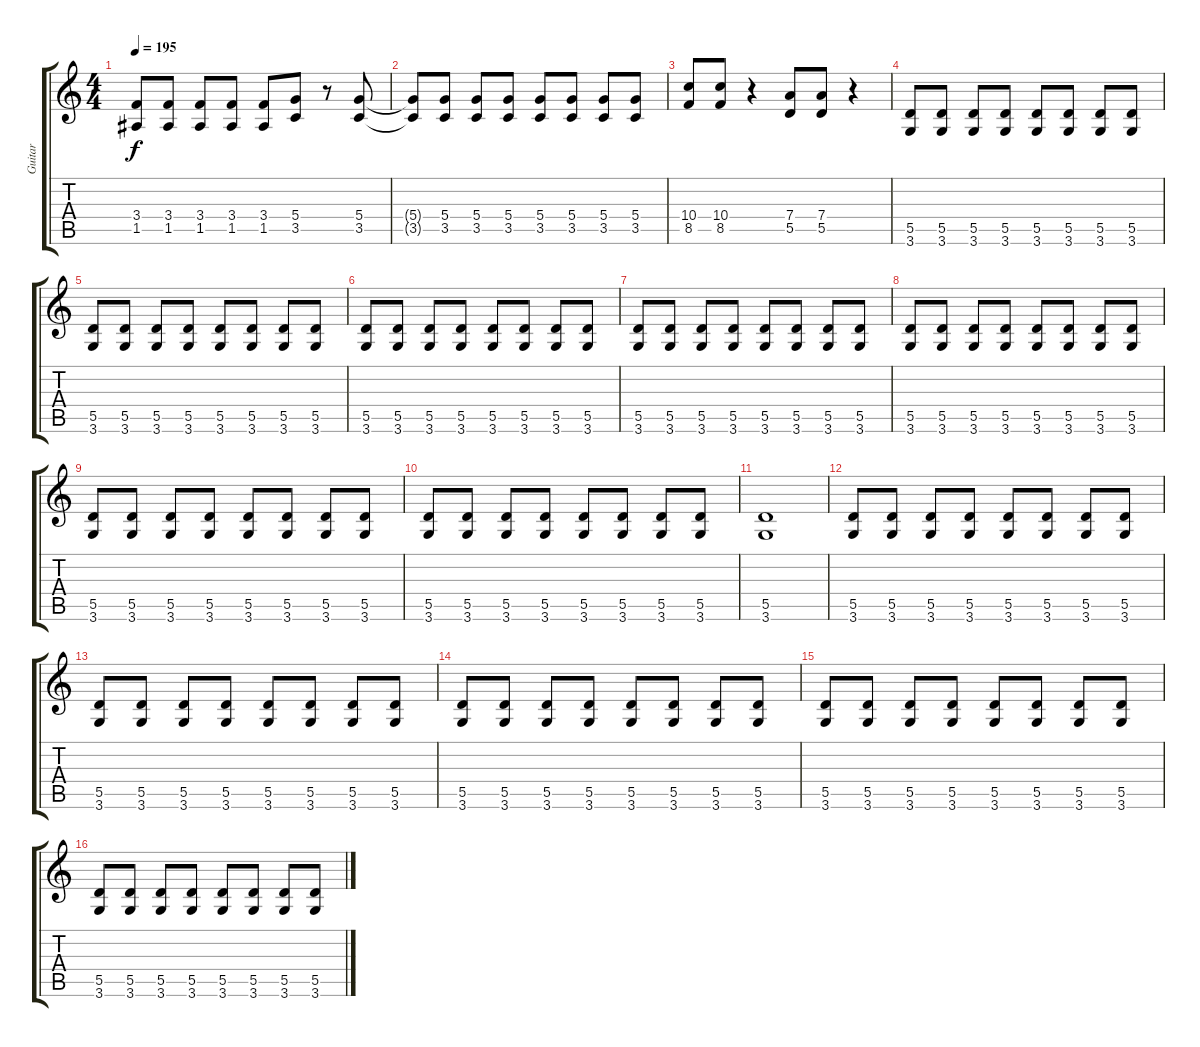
\track ("Guitar" "Guitar") {instrument distortionguitar}
\staff {score tabs}
\tuning (E4 B3 G3 D3 A2 E2) {hide}
\ts (4 4)
\tempo 195
\clef g2
\ks c
(3.4 1.5).8{dy f} (3.4 1.5).8 (3.4 1.5).8 (3.4 1.5).8 (3.4 1.5).8 (5.4 3.5).8 r.8 (5.4 3.5).8 |
(5.4{t} 3.5{t}).8 (5.4 3.5).8 (5.4 3.5).8 (5.4 3.5).8 (5.4 3.5).8 (5.4 3.5).8 (5.4 3.5).8 (5.4 3.5).8 |
(10.4 8.5).8 (10.4 8.5).8 r.4 (7.4 5.5).8 (7.4 5.5).8 r.4 |
(5.5 3.6).8 (5.5 3.6).8 (5.5 3.6).8 (5.5 3.6).8 (5.5 3.6).8 (5.5 3.6).8 (5.5 3.6).8 (5.5 3.6).8 |
(5.5 3.6).8 (5.5 3.6).8 (5.5 3.6).8 (5.5 3.6).8 (5.5 3.6).8 (5.5 3.6).8 (5.5 3.6).8 (5.5 3.6).8 |
(5.5 3.6).8 (5.5 3.6).8 (5.5 3.6).8 (5.5 3.6).8 (5.5 3.6).8 (5.5 3.6).8 (5.5 3.6).8 (5.5 3.6).8 |
(5.5 3.6).8 (5.5 3.6).8 (5.5 3.6).8 (5.5 3.6).8 (5.5 3.6).8 (5.5 3.6).8 (5.5 3.6).8 (5.5 3.6).8 |
(5.5 3.6).8 (5.5 3.6).8 (5.5 3.6).8 (5.5 3.6).8 (5.5 3.6).8 (5.5 3.6).8 (5.5 3.6).8 (5.5 3.6).8 |
(5.5 3.6).8 (5.5 3.6).8 (5.5 3.6).8 (5.5 3.6).8 (5.5 3.6).8 (5.5 3.6).8 (5.5 3.6).8 (5.5 3.6).8 |
(5.5 3.6).8 (5.5 3.6).8 (5.5 3.6).8 (5.5 3.6).8 (5.5 3.6).8 (5.5 3.6).8 (5.5 3.6).8 (5.5 3.6).8 |
(5.5 3.6).1 |
(5.5 3.6).8 (5.5 3.6).8 (5.5 3.6).8 (5.5 3.6).8 (5.5 3.6).8 (5.5 3.6).8 (5.5 3.6).8 (5.5 3.6).8 |
(5.5 3.6).8 (5.5 3.6).8 (5.5 3.6).8 (5.5 3.6).8 (5.5 3.6).8 (5.5 3.6).8 (5.5 3.6).8 (5.5 3.6).8 |
(5.5 3.6).8 (5.5 3.6).8 (5.5 3.6).8 (5.5 3.6).8 (5.5 3.6).8 (5.5 3.6).8 (5.5 3.6).8 (5.5 3.6).8 |
(5.5 3.6).8 (5.5 3.6).8 (5.5 3.6).8 (5.5 3.6).8 (5.5 3.6).8 (5.5 3.6).8 (5.5 3.6).8 (5.5 3.6).8 |
(5.5 3.6).8 (5.5 3.6).8 (5.5 3.6).8 (5.5 3.6).8 (5.5 3.6).8 (5.5 3.6).8 (5.5 3.6).8 (5.5 3.6).8
